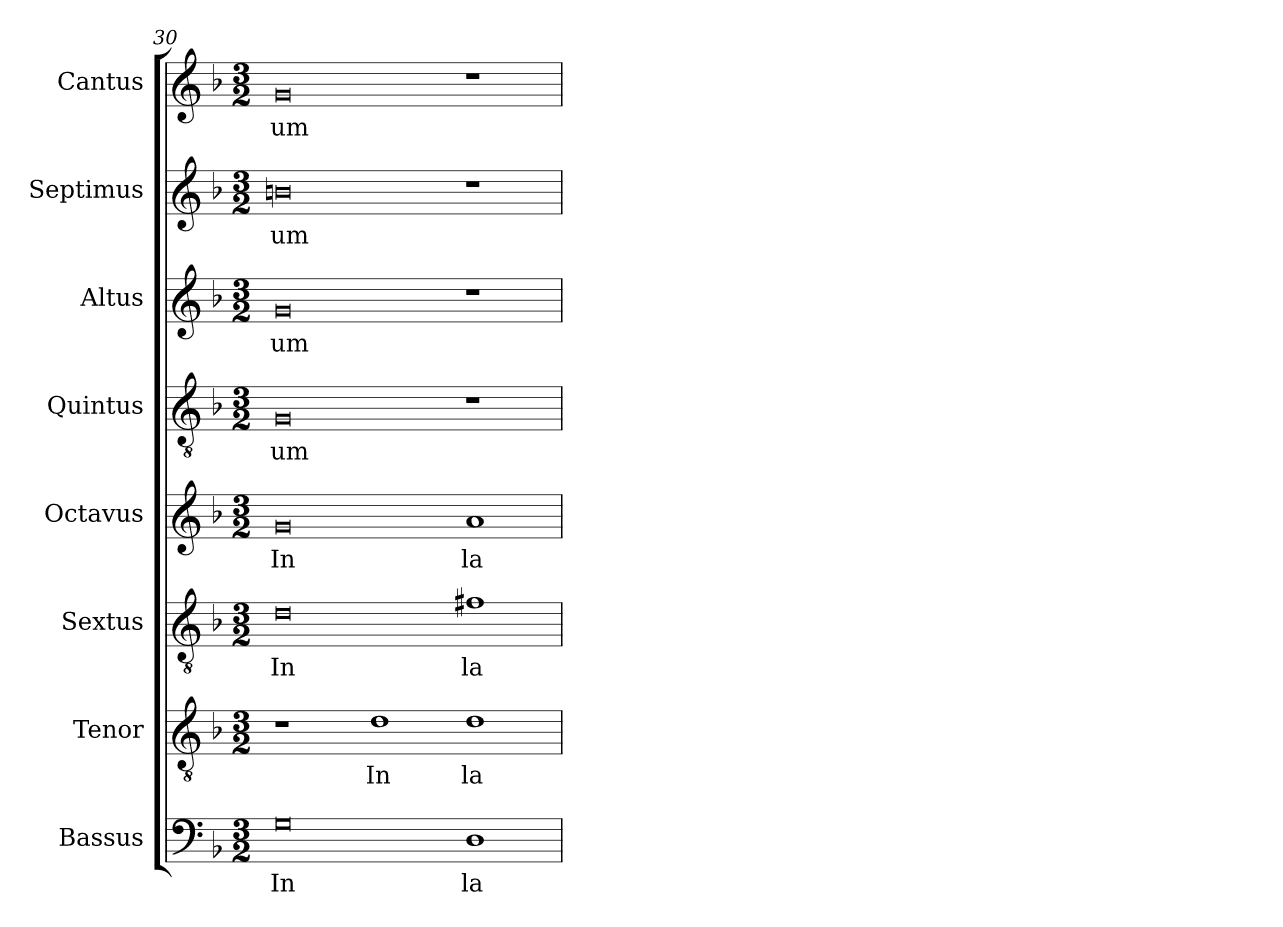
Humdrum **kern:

**kern	**text	**kern	**text	**kern	**text	**kern	**text	**kern	**text	**kern	**text	**kern	**text	**kern	**text
*part8	*part8	*part7	*part7	*part6	*part6	*part5	*part5	*part4	*part4	*part3	*part3	*part2	*part2	*part1	*part1
*staff8	*staff8	*staff7	*staff7	*staff6	*staff6	*staff5	*staff5	*staff4	*staff4	*staff3	*staff3	*staff2	*staff2	*staff1	*staff1
*I"Bassus	*	*I"Tenor	*	*I"Sextus	*	*I"Octavus	*	*I"Quintus	*	*I"Altus	*	*I"Septimus	*	*I"Cantus	*
*clefF4	*	*clefGv2	*	*clefGv2	*	*clefG2	*	*clefGv2	*	*clefG2	*	*clefG2	*	*clefG2	*
*k[b-]	*	*k[b-]	*	*k[b-]	*	*k[b-]	*	*k[b-]	*	*k[b-]	*	*k[b-]	*	*k[b-]	*
*F:	*	*F:	*	*F:	*	*F:	*	*F:	*	*F:	*	*F:	*	*F:	*
*M3/2	*	*M3/2	*	*M3/2	*	*M3/2	*	*M3/2	*	*M3/2	*	*M3/2	*	*M3/2	*
=30	=30	=30	=30	=30	=30	=30	=30	=30	=30	=30	=30	=30	=30	=30	=30
!	!LO:LY:b:cj	!	!	!	!LO:LY:b:cj	!	!LO:LY:b:cj	!	!LO:LY:b:cj	!	!LO:LY:b:cj	!	!LO:LY:b:cj	!	!LO:LY:b:cj
0G	In	1r	.	0d	In	0g	In	0G	um	0g	-um	0bn	-um	0g	um
!	!	!	!LO:LY:b:cj	!	!	!	!	!	!	!	!	!	!	!	!
.	.	1d	In	.	.	.	.	.	.	.	.	.	.	.	.
!	!LO:LY:b:cj	!	!LO:LY:b:cj	!	!LO:LY:b:cj	!	!LO:LY:b:cj	!	!	!	!	!	!	!	!
1D	la	1d	la	1f#X	la	1a	la-	1r	.	1r	.	1r	.	1r	.
=	=	=	=	=	=	=	=	=	=	=	=	=	=	=	=
*-	*-	*-	*-	*-	*-	*-	*-	*-	*-	*-	*-	*-	*-	*-	*-
